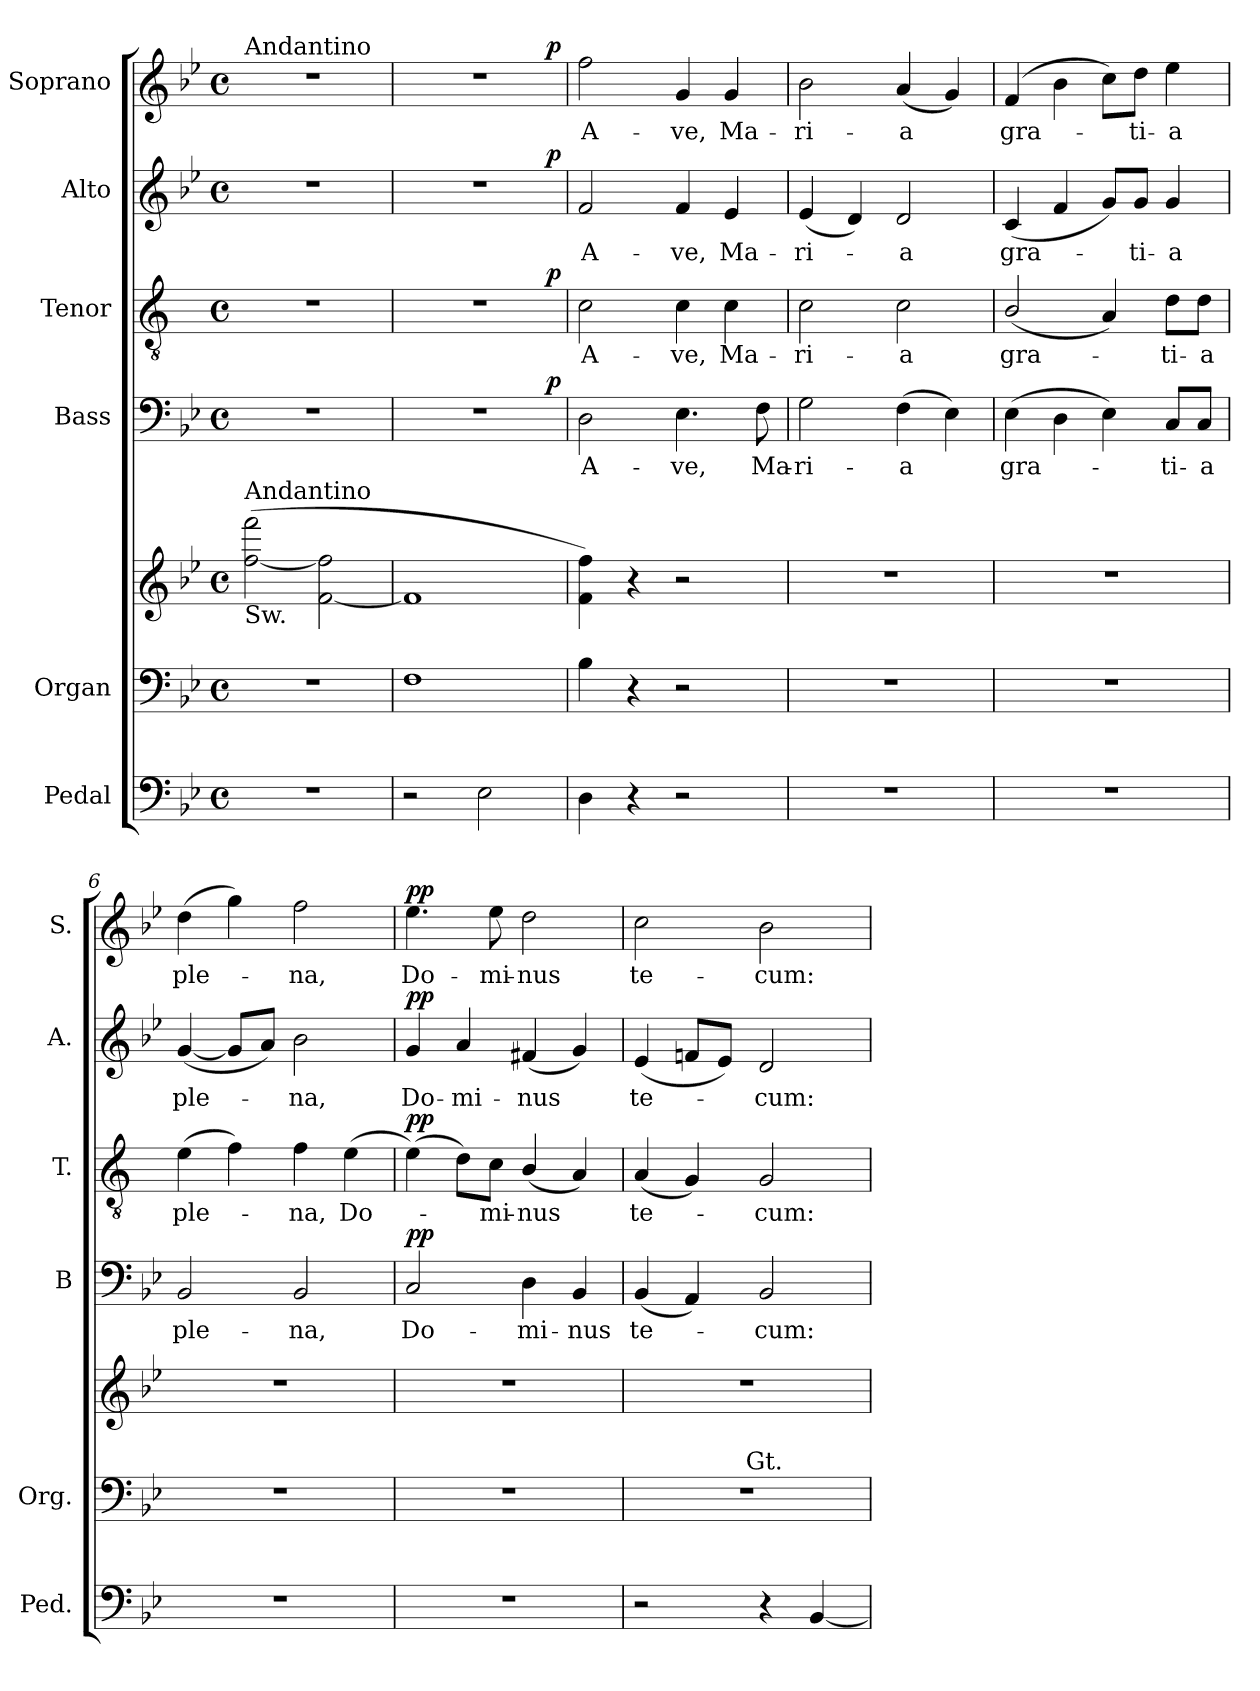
**kern	**kern	**kern	**kern	**text	**dynam	**kern	**text	**dynam	**kern	**text	**dynam	**kern	**text	**dynam
*part6	*part5	*part5	*part4	*part4	*part4	*part3	*part3	*part3	*part2	*part2	*part2	*part1	*part1	*part1
*staff7	*staff6	*staff5	*staff4	*staff4	*staff4	*staff3	*staff3	*staff3	*staff2	*staff2	*staff2	*staff1	*staff1	*staff1
*I"Pedal	*I"Organ	*	*I"Bass	*	*	*I"Tenor	*	*	*I"Alto	*	*	*I"Soprano	*	*
*I'Ped.	*I'Org.	*	*I'B	*	*	*I'T.	*	*	*I'A.	*	*	*I'S.	*	*
*clefF4	*clefF4	*clefG2	*clefF4	*	*	*clefGv2	*	*	*clefG2	*	*	*clefG2	*	*
*	*	*	*	*	*	*ITrd1c2	*	*	*	*	*	*	*	*
*k[b-e-]	*k[b-e-]	*k[b-e-]	*k[b-e-]	*	*	*k[b-e-]	*	*	*k[b-e-]	*	*	*k[b-e-]	*	*
*B-:	*B-:	*B-:	*B-:	*	*	*B-:	*	*	*B-:	*	*	*B-:	*	*
*M4/4	*M4/4	*M4/4	*M4/4	*	*	*M4/4	*	*	*M4/4	*	*	*M4/4	*	*
*met(c)	*met(c)	*met(c)	*met(c)	*	*	*met(c)	*	*	*met(c)	*	*	*met(c)	*	*
=1	=1	=1	=1	=1	=1	=1	=1	=1	=1	=1	=1	=1	=1	=1
!	!	!	!	!	!	!	!	!	!	!	!	!LO:TX:a:t=Andantino	!	!
!	!	!LO:TX:b:t=Sw.	!	!	!	!	!	!	!	!	!	!	!	!
!	!	!LO:TX:a:t=Andantino	!	!	!	!	!	!	!	!	!	!	!	!
1r	1r	([2ff\ 2fff\	1r	.	.	1r	.	.	1r	.	.	1r	.	.
.	.	[2f\ 2ff\]	.	.	.	.	.	.	.	.	.	.	.	.
=2	=2	=2	=2	=2	=2	=2	=2	=2	=2	=2	=2	=2	=2	=2
*	*	*	*^	*	*	*^	*	*	*^	*	*	*^	*	*
2r	1F	1f]	1r	2...ryy	.	.	1r	2...ryy	.	.	1r	2...ryy	.	.	1r	2...ryy	.	.
2E-\	.	.	.	.	.	.	.	.	.	.	.	.	.	.	.	.	.	.
!	!	!	!	!	!	!LO:DY:a	!	!	!	!LO:DY:a	!	!	!	!LO:DY:a	!	!	!	!LO:DY:a
.	.	.	.	16ryy	.	p	.	16ryy	.	p	.	16ryy	.	p	.	16ryy	.	p
*	*	*	*v	*v	*	*	*	*	*	*	*v	*v	*	*	*v	*v	*	*
*	*	*	*	*	*	*v	*v	*	*	*	*	*	*	*	*
=3	=3	=3	=3	=3	=3	=3	=3	=3	=3	=3	=3	=3	=3	=3
4D\	4B-\	4f\ 4ff\)	2D\	A-	.	2B-\	A-	.	2f/	A-	.	2ff\	A-	.
4r	4r	4r	.	.	.	.	.	.	.	.	.	.	.	.
2r	2r	2r	4.E-\	-ve,	.	4B-\	-ve,	.	4f/	-ve,	.	4g/	-ve,	.
.	.	.	.	.	.	4B-\	Ma-	.	4e-/	Ma-	.	4g/	Ma-	.
.	.	.	8F\	Ma-	.	.	.	.	.	.	.	.	.	.
=4	=4	=4	=4	=4	=4	=4	=4	=4	=4	=4	=4	=4	=4	=4
1r	1r	1r	2G\	-ri-	.	2B-\	-ri-	.	(4e-/	-ri-	.	2b-\	-ri-	.
.	.	.	.	.	.	.	.	.	4d/)	.	.	.	.	.
.	.	.	(4F\	-a	.	2B-\	-a	.	2d/	-a	.	(4a/	-a	.
.	.	.	4E-\)	.	.	.	.	.	.	.	.	4g/)	.	.
=5	=5	=5	=5	=5	=5	=5	=5	=5	=5	=5	=5	=5	=5	=5
1r	1r	1r	(4E-\	gra-	.	(2A/	gra-	.	(4c/	gra-	.	(4f/	gra-	.
.	.	.	4D\	.	.	.	.	.	4f/	.	.	4b-\	.	.
.	.	.	4E-\)	.	.	4G/)	.	.	8g/L)	.	.	8cc\L)	.	.
.	.	.	.	.	.	.	.	.	8g/J	-ti-	.	8dd\J	-ti-	.
.	.	.	8C/L	-ti-	.	8c\L	-ti-	.	4g/	-a	.	4ee-\	-a	.
.	.	.	8C/J	-a	.	8c\J	-a	.	.	.	.	.	.	.
=6	=6	=6	=6	=6	=6	=6	=6	=6	=6	=6	=6	=6	=6	=6
1r	1r	1r	2BB-/	ple-	.	(4d\	ple-	.	([4g/	ple-	.	(4dd\	ple-	.
.	.	.	.	.	.	4e-\)	.	.	8g/L]	.	.	4gg\)	.	.
.	.	.	.	.	.	.	.	.	8a/J)	.	.	.	.	.
.	.	.	2BB-/	-na,	.	4e-\	-na,	.	2b-\	-na,	.	2ff\	-na,	.
.	.	.	.	.	.	(4d\	Do-	.	.	.	.	.	.	.
!!LO:LB:g=z
=7	=7	=7	=7	=7	=7	=7	=7	=7	=7	=7	=7	=7	=7	=7
!	!	!	!	!	!LO:DY:a	!	!	!LO:DY:a	!	!	!LO:DY:a	!	!	!LO:DY:a
1r	1r	1r	2C/	Do-	pp	(4d\)	.	pp	4g/	Do-	pp	4.ee-\	Do-	pp
.	.	.	.	.	.	8c\L)	.	.	4a/	-mi-	.	.	.	.
.	.	.	.	.	.	8B-\J	-mi-	.	.	.	.	8ee-\	-mi-	.
.	.	.	4D\	-mi-	.	(4A/	-nus	.	(4f#X/	-nus	.	2dd\	-nus	.
.	.	.	4BB-/	-nus	.	4G/)	.	.	4g/)	.	.	.	.	.
=8	=8	=8	=8	=8	=8	=8	=8	=8	=8	=8	=8	=8	=8	=8
*	*^	*	*	*	*	*	*	*	*	*	*	*	*	*
2r	1r	4...ryy	1r	(4BB-/	te-	.	(4G/	te-	.	(4e-/	te-	.	2cc\	te-	.
.	.	.	.	4AA/)	.	.	4F/)	.	.	8fn/L	.	.	.	.	.
.	.	.	.	.	.	.	.	.	.	8e-/J)	.	.	.	.	.
!	!	!LO:TX:a:t=Gt.	!	!	!	!	!	!	!	!	!	!	!	!	!
.	.	2ryy	.	.	.	.	.	.	.	.	.	.	.	.	.
4r	.	.	.	2BB-/	-cum:	.	2F/	-cum:	.	2d/	-cum:	.	2b-\	-cum:	.
[4BB-/	.	.	.	.	.	.	.	.	.	.	.	.	.	.	.
.	.	32ryy	.	.	.	.	.	.	.	.	.	.	.	.	.
*	*v	*v	*	*	*	*	*	*	*	*	*	*	*	*	*
=	=	=	=	=	=	=	=	=	=	=	=	=	=	=
*-	*-	*-	*-	*-	*-	*-	*-	*-	*-	*-	*-	*-	*-	*-
